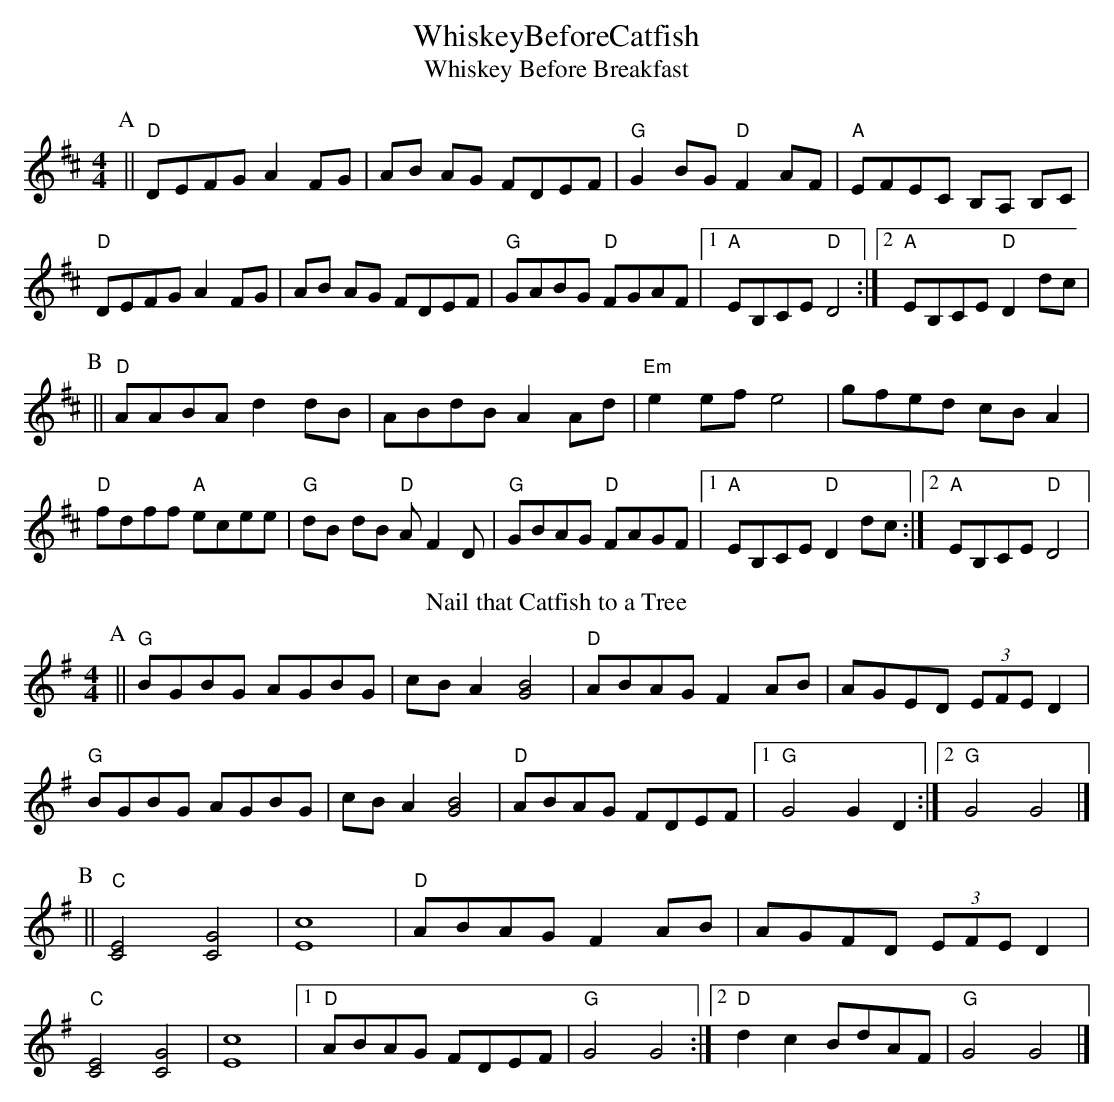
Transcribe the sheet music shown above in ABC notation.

X:1
T:WhiskeyBeforeCatfish
T:
T:Whiskey Before Breakfast
M:4/4
K:Dmaj
P:A
|| "D" DEFG A2 FG | AB AG FDEF |"G" G2 BG "D" F2 AF |"A" EFEC B,A, B,C |
"D" DEFG A2 FG | AB AG FDEF |"G" GABG "D" FGAF |1 "A" EB,CE "D" D4 :|2 "A" EB,CE "D" D2 dc |
P:B
|| "D" AABA d2 dB | ABdB A2 Ad |"Em" e2 ef e4 | gfed cB A2 |
"D" fdff "A" ecee |"G" dB dB "D" A F2 D |"G" GBAG "D" FAGF |1 "A" EB,CE "D" D2 dc :|2 "A" EB,CE "D" D4 |
T:Nail that Catfish to a Tree
M:4/4
L:1/8
K:Gmaj
P:A
|| "G" BGBG AGBG |cB A2 [B4G4]|"D" ABAG F2 AB | AGED (3EFE D2 |
"G" BGBG AGBG | cB A2 [B4G4]|"D" ABAG FDEF |1 "G" G4 G2D2:|2 "G" G4 G4 |]
P:B
|| "C" [C4E4] [C4G4]|[c8E8]|"D" ABAG F2 AB |AGFD (3EFE D2 |
"C" [C4E4] [C4G4]|[c8E8]|1 "D" ABAG FDEF |"G" G4 G4:|2 "D" d2 c2 BdAF |"G" G4 G4 |]
